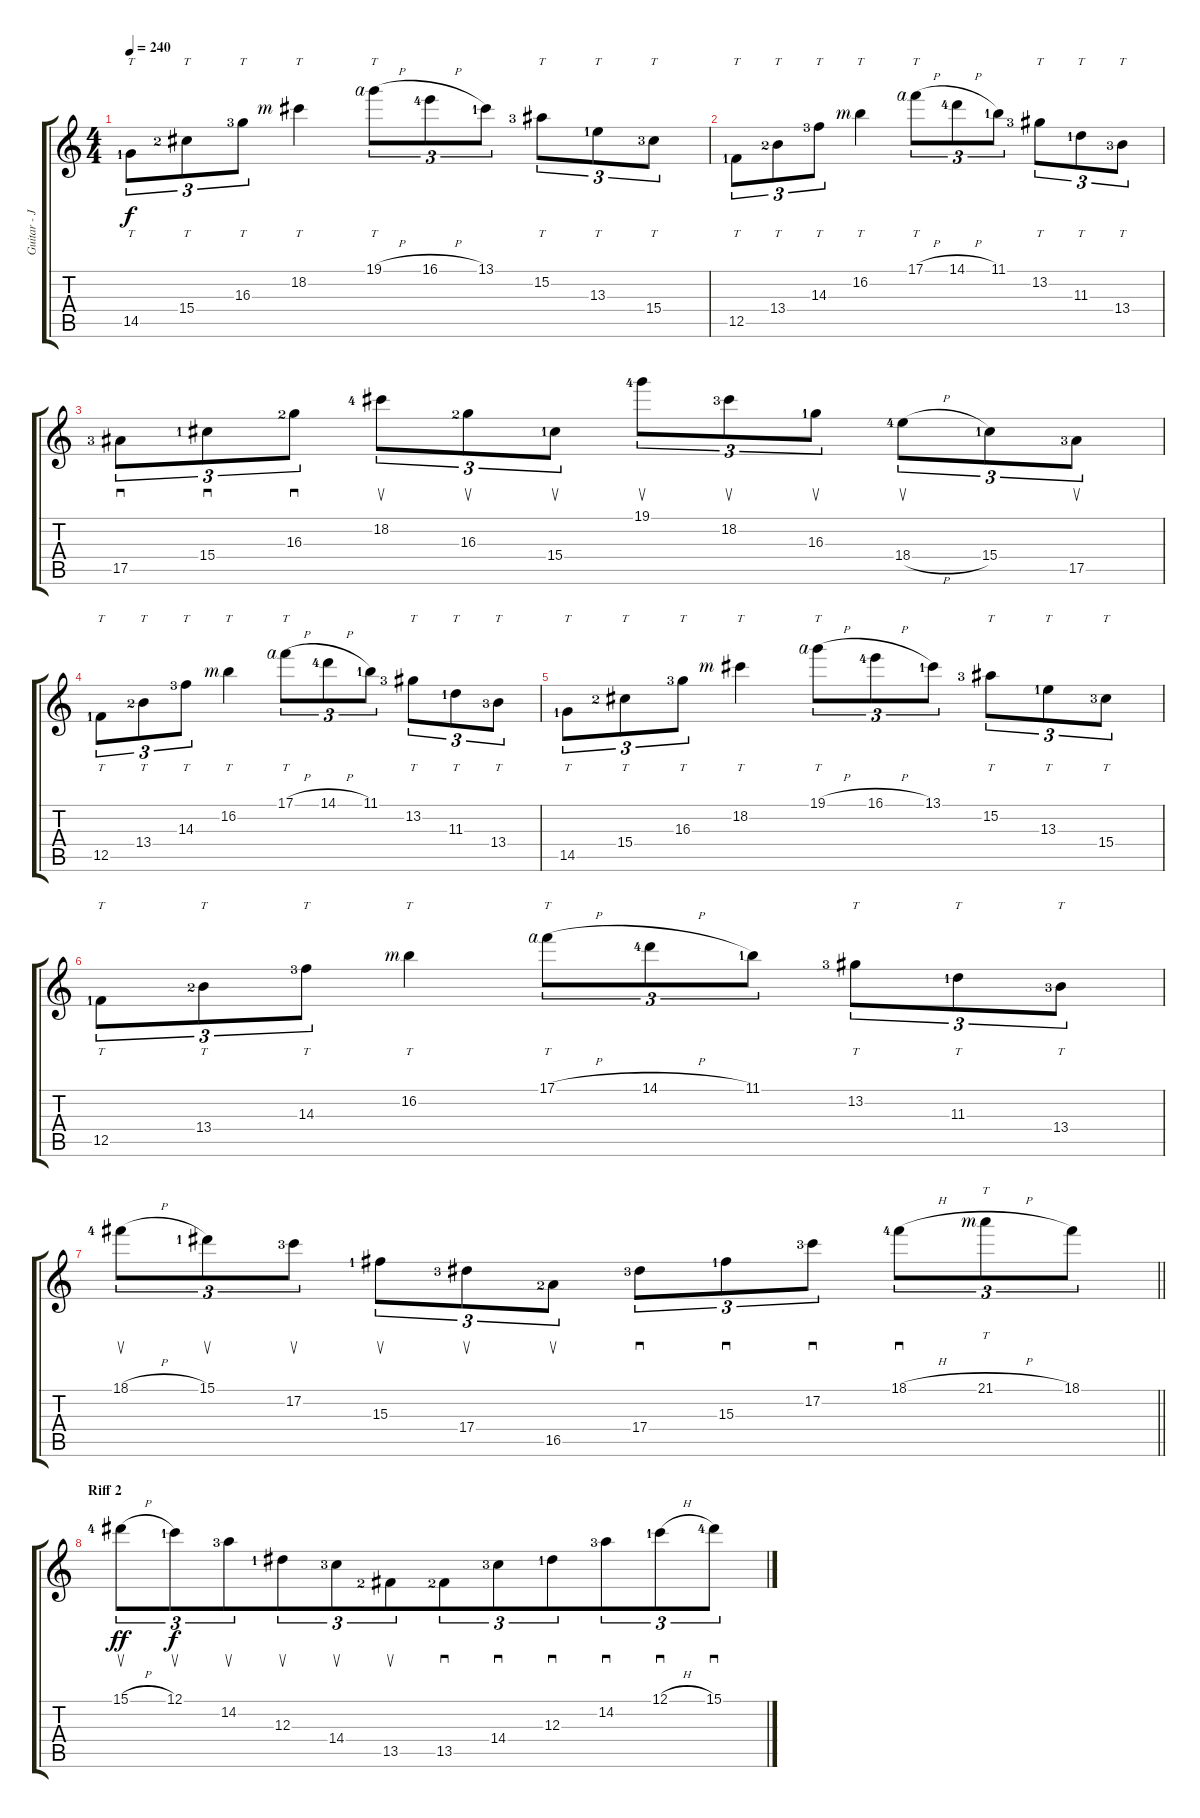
\track ("Guitar - Josh Hemandez" "Guitar - J") {instrument distortionguitar}
\staff {score tabs}
\tuning (C4 G3 Eb3 Bb2 F2 C2) {hide}
\ts (4 4)
\tempo 240
\clef g2
\ks c
14.5{lf 2}.8{tt tu (3 2) dy f} 15.4{lf 3}.8{tt tu (3 2)} 16.3{lf 4}.8{tt tu (3 2)} 18.2{rf 3}.4{tt} 19.1{h rf 4}.8{tt tu (3 2)} 16.1{h lf 5}.8{tu (3 2)} 13.1{lf 2}.8{tu (3 2)} 15.2{lf 4}.8{tt tu (3 2)} 13.3{lf 2}.8{tt tu (3 2)} 15.4{lf 4}.8{tt tu (3 2)} |
12.5{lf 2}.8{tt tu (3 2)} 13.4{lf 3}.8{tt tu (3 2)} 14.3{lf 4}.8{tt tu (3 2)} 16.2{rf 3}.4{tt} 17.1{h rf 4}.8{tt tu (3 2)} 14.1{h lf 5}.8{tu (3 2)} 11.1{lf 2}.8{tu (3 2)} 13.2{lf 4}.8{tt tu (3 2)} 11.3{lf 2}.8{tt tu (3 2)} 13.4{lf 4}.8{tt tu (3 2)} |
17.5{lf 4}.8{sd tu (3 2)} 15.4{lf 2}.8{sd tu (3 2)} 16.3{lf 3}.8{sd tu (3 2)} 18.2{lf 5}.8{su tu (3 2)} 16.3{lf 3}.8{su tu (3 2)} 15.4{lf 2}.8{su tu (3 2)} 19.1{lf 5}.8{su tu (3 2)} 18.2{lf 4}.8{su tu (3 2)} 16.3{lf 2}.8{su tu (3 2)} 18.4{h lf 5}.8{su tu (3 2)} 15.4{lf 2}.8{tu (3 2)} 17.5{lf 4}.8{su tu (3 2)} |
12.5{lf 2}.8{tt tu (3 2)} 13.4{lf 3}.8{tt tu (3 2)} 14.3{lf 4}.8{tt tu (3 2)} 16.2{rf 3}.4{tt} 17.1{h rf 4}.8{tt tu (3 2)} 14.1{h lf 5}.8{tu (3 2)} 11.1{lf 2}.8{tu (3 2)} 13.2{lf 4}.8{tt tu (3 2)} 11.3{lf 2}.8{tt tu (3 2)} 13.4{lf 4}.8{tt tu (3 2)} |
14.5{lf 2}.8{tt tu (3 2)} 15.4{lf 3}.8{tt tu (3 2)} 16.3{lf 4}.8{tt tu (3 2)} 18.2{rf 3}.4{tt} 19.1{h rf 4}.8{tt tu (3 2)} 16.1{h lf 5}.8{tu (3 2)} 13.1{lf 2}.8{tu (3 2)} 15.2{lf 4}.8{tt tu (3 2)} 13.3{lf 2}.8{tt tu (3 2)} 15.4{lf 4}.8{tt tu (3 2)} |
12.5{lf 2}.8{tt tu (3 2)} 13.4{lf 3}.8{tt tu (3 2)} 14.3{lf 4}.8{tt tu (3 2)} 16.2{rf 3}.4{tt} 17.1{h rf 4}.8{tt tu (3 2)} 14.1{h lf 5}.8{tu (3 2)} 11.1{lf 2}.8{tu (3 2)} 13.2{lf 4}.8{tt tu (3 2)} 11.3{lf 2}.8{tt tu (3 2)} 13.4{lf 4}.8{tt tu (3 2)} |
\barLineRight lightlight
18.1{h lf 5}.8{su tu (3 2)} 15.1{lf 2}.8{su tu (3 2)} 17.2{lf 4}.8{su tu (3 2)} 15.3{lf 2}.8{su tu (3 2)} 17.4{lf 4}.8{su tu (3 2)} 16.5{lf 3}.8{su tu (3 2)} 17.4{lf 4}.8{sd tu (3 2)} 15.3{lf 2}.8{sd tu (3 2)} 17.2{lf 4}.8{sd tu (3 2)} 18.1{h lf 5}.8{sd tu (3 2)} 21.1{h rf 3}.8{tt tu (3 2)} 18.1.8{tu (3 2)} |
\section ("" "Riff 2")
15.1{h lf 5}.8{su tu (3 2) dy ff} 12.1{lf 2}.8{su tu (3 2) dy f} 14.2{lf 4}.8{su tu (3 2) beam merge} 12.3{lf 2}.8{su tu (3 2)} 14.4{lf 4}.8{su tu (3 2)} 13.5{lf 3}.8{su tu (3 2) beam merge} 13.5{lf 3}.8{sd tu (3 2)} 14.4{lf 4}.8{sd tu (3 2)} 12.3{lf 2}.8{sd tu (3 2) beam merge} 14.2{lf 4}.8{sd tu (3 2)} 12.1{h lf 2}.8{sd tu (3 2)} 15.1{ss lf 5}.8{sd tu (3 2)}
